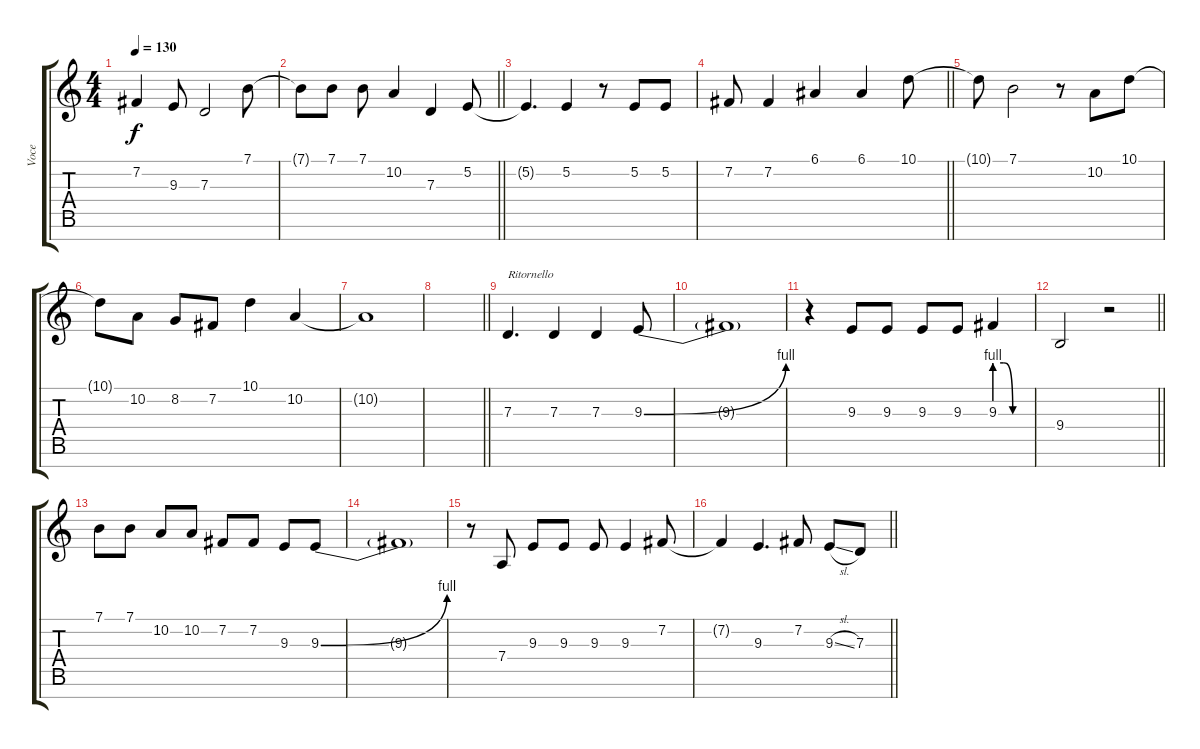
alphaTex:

\track ("Voce" "Voce") {instrument lead1square}
\staff {score tabs}
\tuning (E4 B3 G3 D3 A2 E2 B1) {hide}
\ts (4 4)
\tempo 130
\clef g2
\ks c
7.2{t}.4{dy f} 9.3.8 7.3.2 7.1.8 |
\barLineRight lightlight
7.1{t}.8 7.1.8 7.1.8 10.2.4 7.3.4 5.2.8 |
5.2{t}.4{d} 5.2.4 r.8 5.2.8 5.2.8 |
\barLineRight lightlight
7.2.8 7.2.4 6.1.4 6.1.4 10.1.8 |
10.1{t}.8 7.1.2 r.8 10.2.8 10.1.8 |
10.1{t}.8 10.2.8 8.2.8 7.2.8 10.1.4 10.2.4 |
10.2{t}.1 |
\barLineRight lightlight
|
7.3.4{d txt "Ritornello"} 7.3.4 7.3.4 9.3{be (bend 0 0 60 4)}.8 |
9.3{t}.1 |
r.4 9.3.8 9.3.8 9.3.8 9.3.8 9.3{be (custom 0 4 15 4 30 0 60 0)}.4 |
\barLineRight lightlight
9.4.2 r.2 |
7.1.8 7.1.8 10.2.8 10.2.8 7.2.8 7.2.8 9.3.8 9.3{be (bend 0 0 60 4)}.8 |
9.3{t}.1 |
r.8 7.4.8 9.3.8 9.3.8 9.3.8 9.3.4 7.2.8 |
\barLineRight lightlight
7.2{t}.4 9.3.4{d} 7.2.8 9.3{sl}.8 7.3.8
